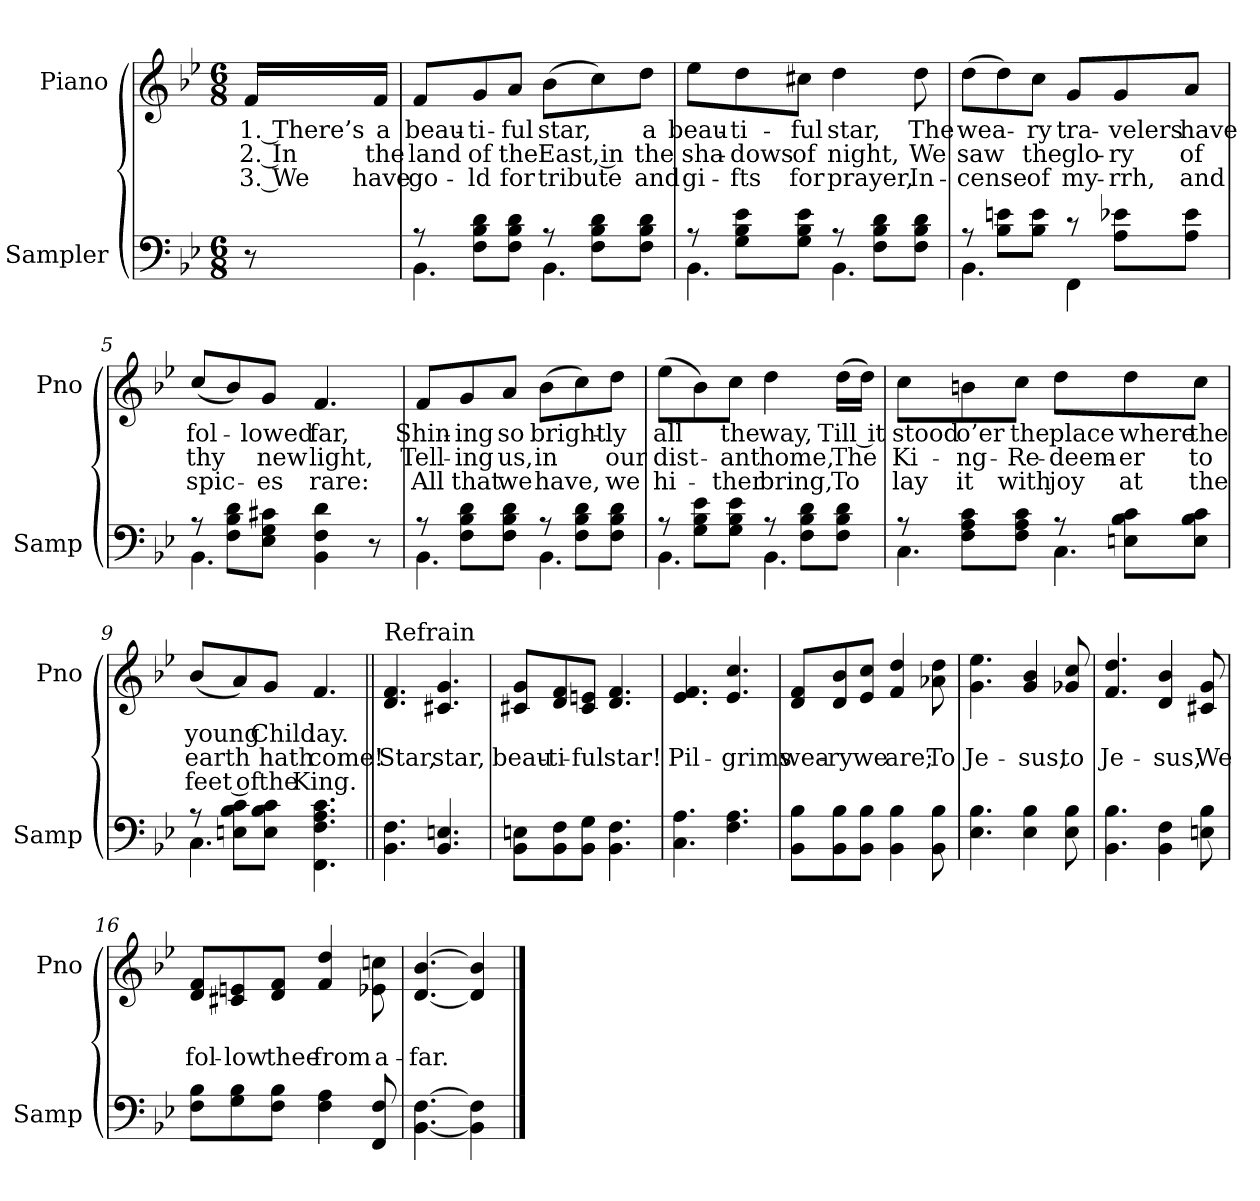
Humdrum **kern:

**kern	**kern	**text	**text	**text
*part2	*part1	*part1	*part1	*part1
*staff2	*staff1	*staff1	*staff1	*staff1
*I"Sampler	*I"Piano	*	*	*
*I'Samp	*I'Pno	*	*	*
*clefF4	*clefG2	*	*	*
*k[b-e-]	*k[b-e-]	*	*	*
*B-:	*B-:	*	*	*
*M6/8	*M6/8	*	*	*
=1	=1	=1	=1	=1
8r	16f/LL	1. There’s	2. In	3. We
.	16f/JJ	a	the	have
=2	=2	=2	=2	=2
*^	*	*	*	*
8r	4.BB-	8f/L	beau-	land	go-
8F\ 8B-\ 8d\L	.	8g/	-ti-	of	-ld
8F\ 8B-\ 8d\J	.	8a/J	-ful	the	for
8r	4.BB-	(8b-\L	star,	East, in	tribute
8F\ 8B-\ 8d\L	.	8cc\)	.	.	.
8F\ 8B-\ 8d\J	.	8dd\J	a	the	and
=3	=3	=3	=3	=3	=3
8r	4.BB-	8ee-\L	beau-	sha-	gi-
8G\ 8B-\ 8e-\L	.	8dd\	-ti-	-dows	-fts
8G\ 8B-\ 8e-\J	.	8cc#X\J	-ful	of	for
8r	4.BB-	4dd	star,	night,	prayer,
8F\ 8B-\ 8d\L	.	.	.	.	.
8F\ 8B-\ 8d\J	.	8dd	The	We	In-
=4	=4	=4	=4	=4	=4
8r	4.BB-	(8dd\L	wea-	saw	-cense
8B-\ 8en\L	.	8dd\)	.	.	.
8B-\ 8e\J	.	8cc\J	-ry	the	of
8r	4FF	8g/L	tra-	glo-	my-
8A\ 8e-X\L	.	8g/	-velers	-ry	-rrh,
8A\ 8e-\J	8ryy	8a/J	have	of	and
=5	=5	=5	=5	=5	=5
8r	4.BB-	(8cc/L	fol-	thy	spic-
8F\ 8B-\ 8d\L	.	8b-/)	.	.	.
8E-\ 8G\ 8c#X\J	.	8g/J	-lowed	new	-es
4BB- 4F 4d	4.ryy	4.f	far,	light,	rare:
8r	.	.	.	.	.
=6	=6	=6	=6	=6	=6
8r	4.BB-	8f/L	Shin-	Tell-	All
8F\ 8B-\ 8d\L	.	8g/	-ing	-ing	that
8F\ 8B-\ 8d\J	.	8a/J	so	us,	we
8r	4.BB-	(8b-\L	bright-	in	have,
8F\ 8B-\ 8d\L	.	8cc\)	.	.	.
8F\ 8B-\ 8d\J	.	8dd\J	-ly	our	we
=7	=7	=7	=7	=7	=7
8r	4.BB-	(8ee-\L	all	dist-	hi-
8G\ 8B-\ 8e-\L	.	8b-\)	.	.	.
8G\ 8B-\ 8e-\J	.	8cc\J	the	-ant	-ther
8r	4.BB-	4dd	way,	home,	bring,
8F\ 8B-\ 8d\L	.	.	.	.	.
8F\ 8B-\ 8d\J	.	(16dd\LL	Till it	The	To
.	.	16dd\JJ)	.	.	.
=8	=8	=8	=8	=8	=8
8r	4.C	8cc\L	stood	Ki-	lay
8F\ 8A\ 8c\L	.	8bn\	o’er	-ng-	it
8F\ 8A\ 8c\J	.	8cc\J	the	-Re-	with
8r	4.C	8dd\L	place	-deem-	joy
8En\ 8B-\ 8c\L	.	8dd\	where	-er	at
8E\ 8B-\ 8c\J	.	8cc\J	the	to	the
=9	=9	=9	=9	=9	=9
8r	4.C	(8b-/L	young	earth	feet of
8En\ 8B-\ 8c\L	.	8a/)	.	.	.
8E\ 8B-\ 8c\J	.	8g/J	Child	hath	the
4.FF 4.F 4.A 4.c	4.ryy	4.f	lay.	come!	King.
=10||	=10||	=10||	=10||	=10||	=10||
!	!	!LO:TX:t=Refrain	!	!	!
*v	*v	*	*	*	*
4.BB- 4.F	4.d 4.f	.	Star,	.
4.BB- 4.En	4.c#X 4.g	.	star,	.
=11	=11	=11	=11	=11
8BB-\ 8En\L	8c#X/ 8g/L	.	beau-	.
8BB-\ 8F\	8d/ 8f/	.	-ti-	.
8BB-\ 8G\J	8c#/ 8en/J	.	-ful	.
4.BB- 4.F	4.d 4.f	.	star!	.
=12	=12	=12	=12	=12
4.C 4.A	4.e- 4.f	.	Pil-	.
4.F 4.A	4.e- 4.cc	.	-grims	.
=13	=13	=13	=13	=13
8BB-\ 8B-\L	8d/ 8f/L	.	wea-	.
8BB-\ 8B-\	8d/ 8b-/	.	-ry	.
8BB-\ 8B-\J	8e-/ 8cc/J	.	we	.
4BB- 4B-	4f 4dd	.	are;	.
8BB- 8B-	8a-X 8dd	.	To	.
=14	=14	=14	=14	=14
4.E- 4.B-	4.g 4.ee-	.	Je-	.
4E- 4B-	4g 4b-	.	-sus,	.
8E- 8B-	8g-X 8cc	.	to	.
=15	=15	=15	=15	=15
4.BB- 4.B-	4.f 4.dd	.	Je-	.
4BB- 4F	4d 4b-	.	-sus,	.
8En 8B-	8c#X 8g	.	We	.
=16	=16	=16	=16	=16
8F\ 8B-\L	8d/ 8f/L	.	fol-	.
8G\ 8B-\	8c#X/ 8en/	.	-low	.
8F\ 8B-\J	8d/ 8f/J	.	thee	.
4F 4A	4f 4dd	.	from	.
8FF 8F	8e-X\ 8ccn\	.	a-	.
=17	=17	=17	=17	=17
[4.BB- [4.F	[4.d [4.b-	.	-far.	.
4BB-] 4F]	4d] 4b-]	.	.	.
==	==	==	==	==
*-	*-	*-	*-	*-
